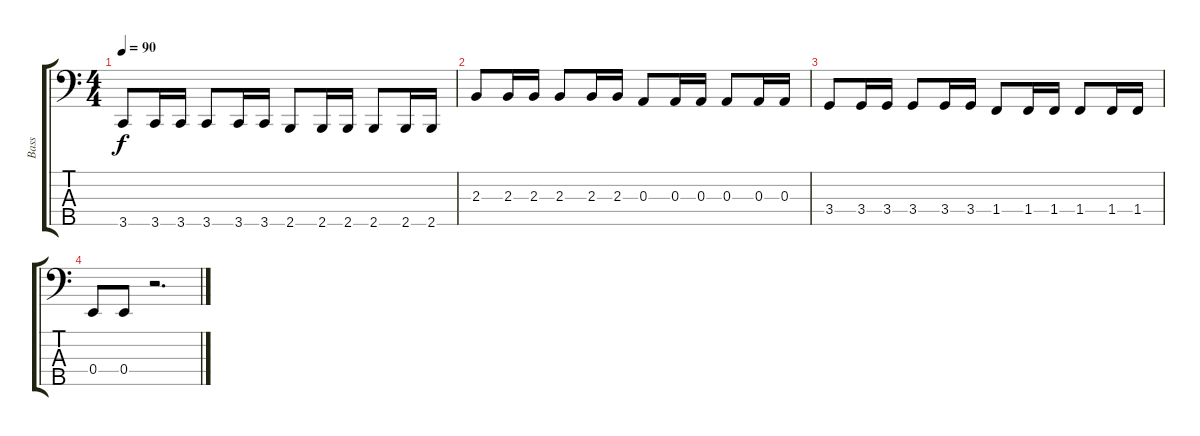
\track ("Bass" "Bass") {instrument electricbassfinger}
\staff {score tabs}
\tuning (G2 D2 A1 E1 A0) {hide}
\ts (4 4)
\tempo 90
\clef f4
\ks c
3.5.8{dy f} 3.5.16 3.5.16 3.5.8 3.5.16 3.5.16 2.5.8 2.5.16 2.5.16 2.5.8 2.5.16 2.5.16 |
2.3.8 2.3.16 2.3.16 2.3.8 2.3.16 2.3.16 0.3.8 0.3.16 0.3.16 0.3.8 0.3.16 0.3.16 |
3.4.8 3.4.16 3.4.16 3.4.8 3.4.16 3.4.16 1.4.8 1.4.16 1.4.16 1.4.8 1.4.16 1.4.16 |
0.4.8 0.4.8 r.2{d}
